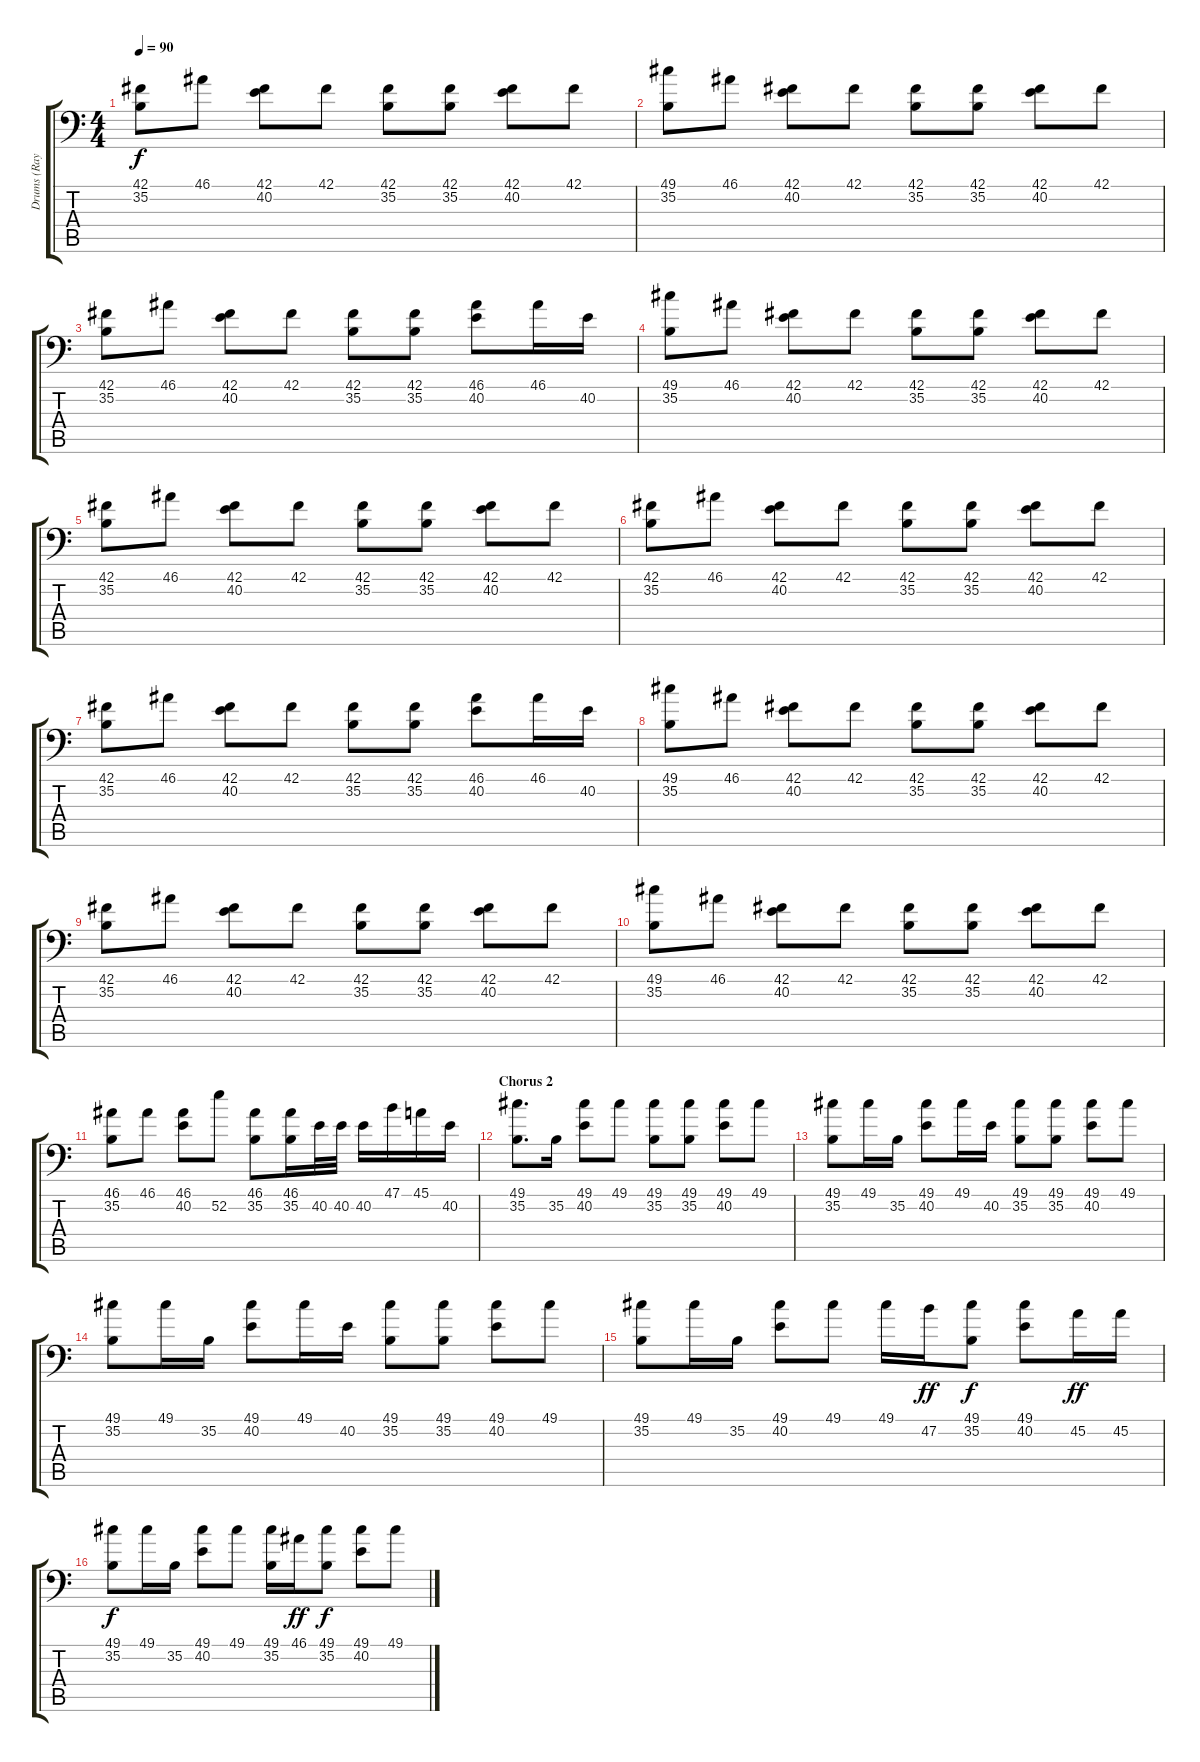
\track ("Drums (Ray Luzier)" "Drums (Ray") {instrument acousticgrandpiano}
\staff {score tabs}
\tuning (C-1 C-1 C-1 C-1 C-1 C-1) {hide}
\ts (4 4)
\tempo 90
\clef f4
\ks c
(42.1 35.2).8{dy f} 46.1.8 (42.1 40.2).8 42.1.8 (42.1 35.2).8 (42.1 35.2).8 (42.1 40.2).8 42.1.8 |
(49.1 35.2).8 46.1.8 (42.1 40.2).8 42.1.8 (42.1 35.2).8 (42.1 35.2).8 (42.1 40.2).8 42.1.8 |
(42.1 35.2).8 46.1.8 (42.1 40.2).8 42.1.8 (42.1 35.2).8 (42.1 35.2).8 (46.1 40.2).8 46.1.16 40.2.16 |
(49.1 35.2).8 46.1.8 (42.1 40.2).8 42.1.8 (42.1 35.2).8 (42.1 35.2).8 (42.1 40.2).8 42.1.8 |
(42.1 35.2).8 46.1.8 (42.1 40.2).8 42.1.8 (42.1 35.2).8 (42.1 35.2).8 (42.1 40.2).8 42.1.8 |
(42.1 35.2).8 46.1.8 (42.1 40.2).8 42.1.8 (42.1 35.2).8 (42.1 35.2).8 (42.1 40.2).8 42.1.8 |
(42.1 35.2).8 46.1.8 (42.1 40.2).8 42.1.8 (42.1 35.2).8 (42.1 35.2).8 (46.1 40.2).8 46.1.16 40.2.16 |
(49.1 35.2).8 46.1.8 (42.1 40.2).8 42.1.8 (42.1 35.2).8 (42.1 35.2).8 (42.1 40.2).8 42.1.8 |
(42.1 35.2).8 46.1.8 (42.1 40.2).8 42.1.8 (42.1 35.2).8 (42.1 35.2).8 (42.1 40.2).8 42.1.8 |
(49.1 35.2).8 46.1.8 (42.1 40.2).8 42.1.8 (42.1 35.2).8 (42.1 35.2).8 (42.1 40.2).8 42.1.8 |
(46.1 35.2).8 46.1.8 (46.1 40.2).8 52.2.8 (46.1 35.2).8 (46.1 35.2).16 40.2.32 40.2.32 40.2.16 47.1.16 45.1.16 40.2.16 |
\section ("" "Chorus 2")
(49.1 35.2).8{d} 35.2.16 (49.1 40.2).8 49.1.8 (49.1 35.2).8 (49.1 35.2).8 (49.1 40.2).8 49.1.8 |
(49.1 35.2).8 49.1.16 35.2.16 (49.1 40.2).8 49.1.16 40.2.16 (49.1 35.2).8 (49.1 35.2).8 (49.1 40.2).8 49.1.8 |
(49.1 35.2).8 49.1.16 35.2.16 (49.1 40.2).8 49.1.16 40.2.16 (49.1 35.2).8 (49.1 35.2).8 (49.1 40.2).8 49.1.8 |
(49.1 35.2).8 49.1.16 35.2.16 (49.1 40.2).8 49.1.8 49.1.16 47.2.16{dy ff} (49.1 35.2).8{dy f} (49.1 40.2).8 45.2.16{dy ff} 45.2.16 |
(49.1 35.2).8{dy f} 49.1.16 35.2.16 (49.1 40.2).8 49.1.8 (49.1 35.2).16 46.1.16{dy ff} (49.1 35.2).8{dy f} (49.1 40.2).8 49.1.8
